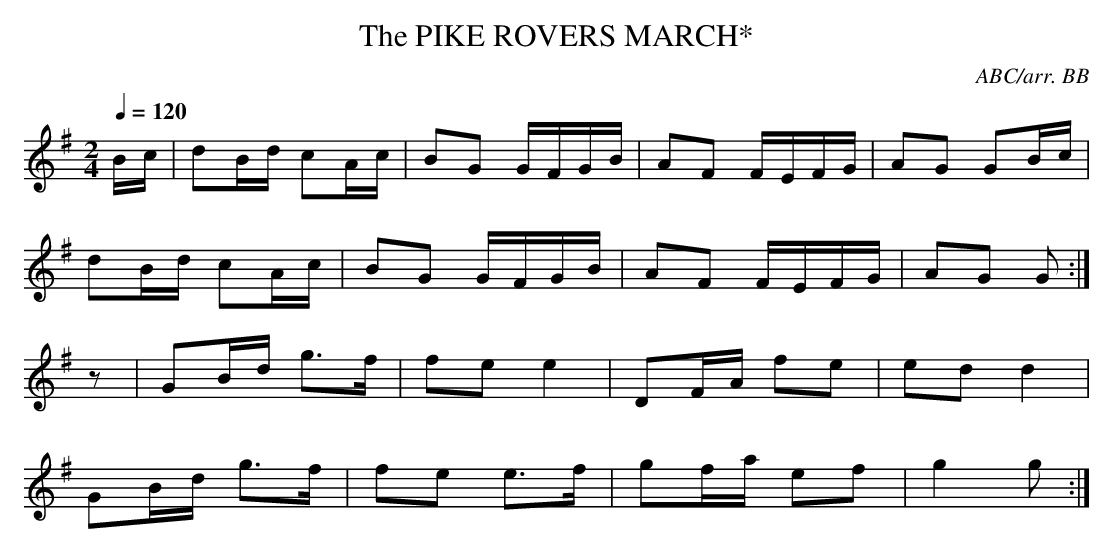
X:1
T:PIKE ROVERS MARCH*, The
C:ABC/arr. BB
Q:1/4=120
L:1/16
M:2/4
K:G
Bc|d2Bd c2Ac|B2G2 GFGB|A2F2 FEFG|A2G2 G2Bc|
d2Bd c2Ac|B2G2 GFGB|A2F2 FEFG|A2G2 G2:|
z2|G2Bd g3f|f2e2 e4|D2FA f2e2|e2d2 d4|
G2Bd g3f|f2e2 e3f|g2fa e2f2|g4 g2:|
